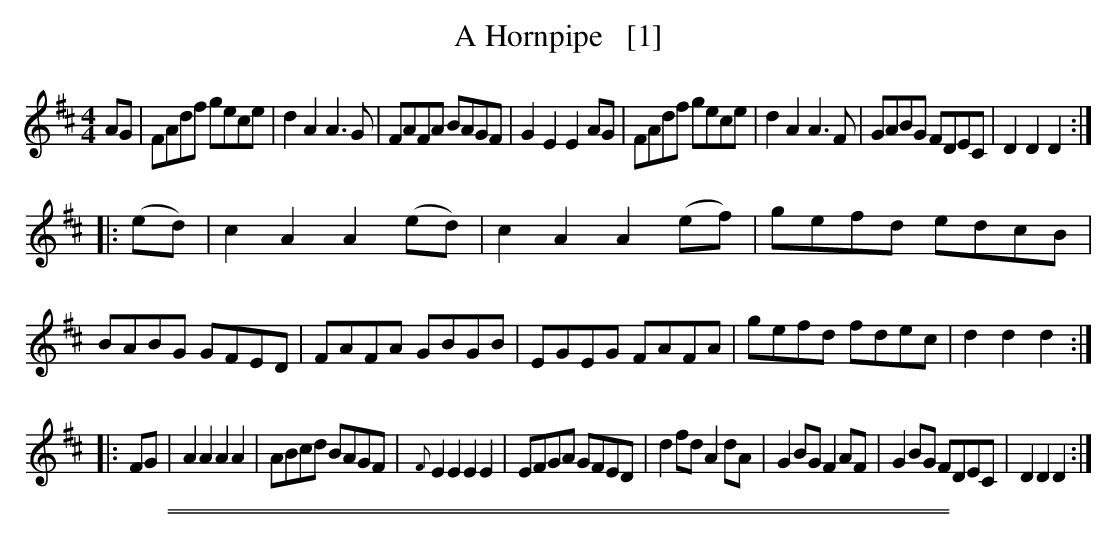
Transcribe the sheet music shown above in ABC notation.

X:1
T: A Hornpipe   [1]
M: 4/4
L: 1/8
K: D
AG |\
FAdf gece | d2A2 A3G | FAFA BAGF | G2E2 E2AG |\
FAdf gece | d2A2 A3F | GABG FDEC | D2D2D2 :|
|: (ed) |\
c2A2 A2(ed) | c2A2 A2(ef) | gefd edcB | BABG GFED |\
FAFA GBGB | EGEG FAFA | gefd fdec | d2d2d2 :|
|: FG |\
A2A2 A2A2 | ABcd BAGF | {F}E2E2 E2E2 | EFGA GFED |\
d2fd A2dA | G2BG F2AF | G2BG FDEC | D2D2D2 :|
